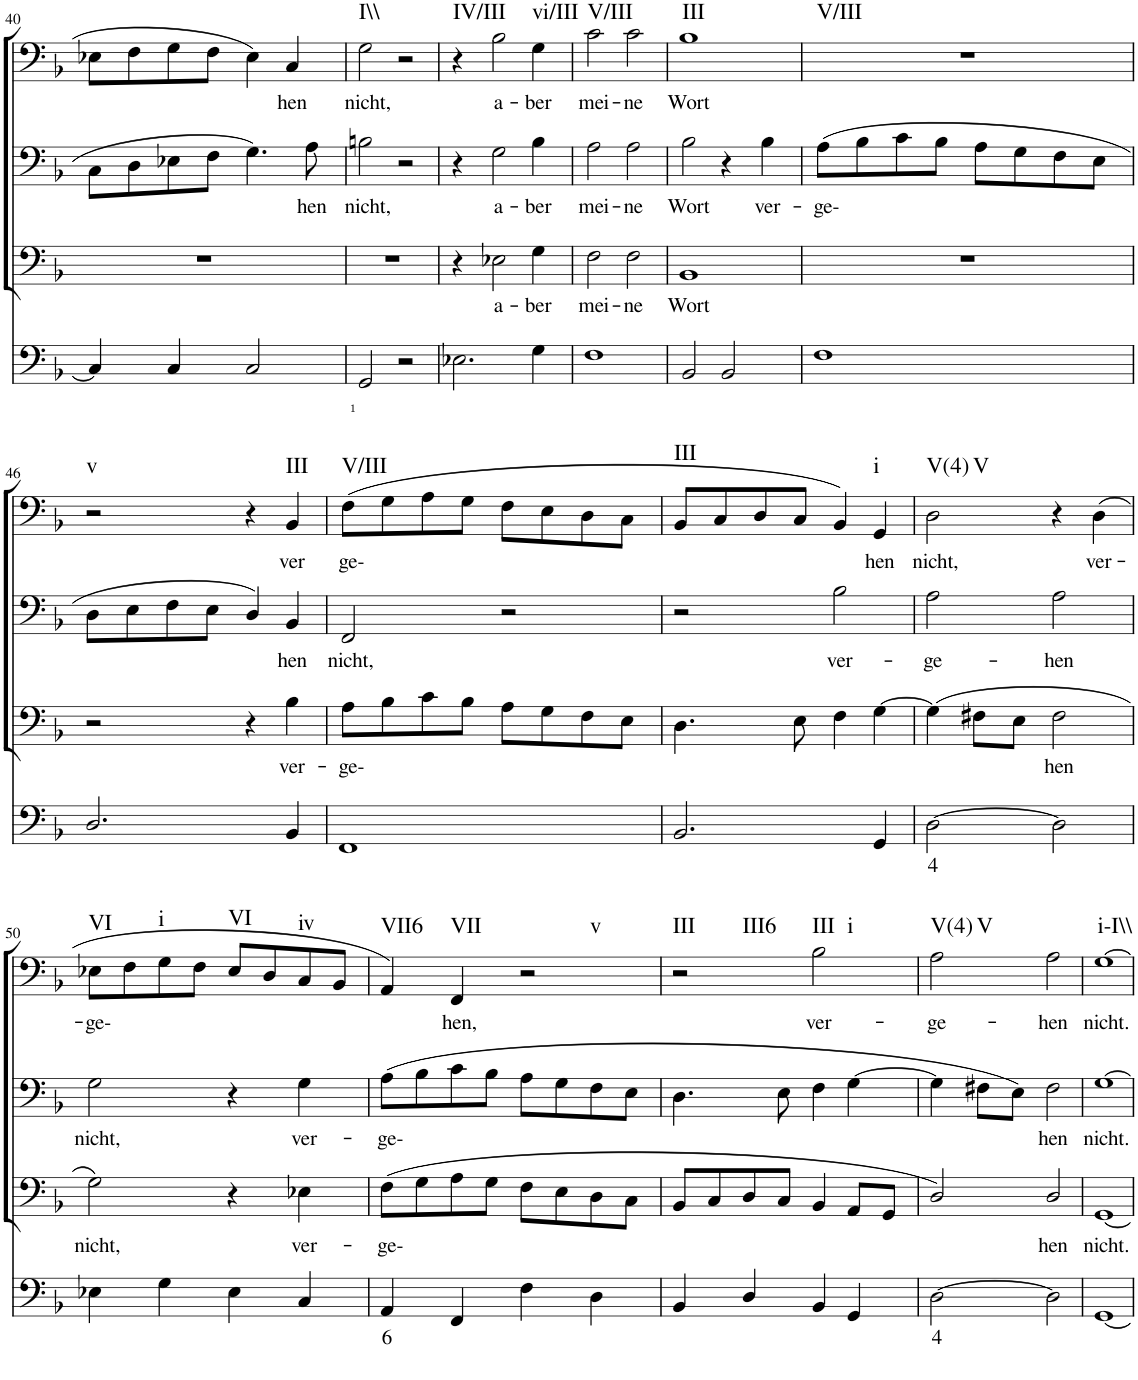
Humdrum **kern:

**kern	**text	**kern	**text	**kern	**text	**kern	**text	**harte
*part4	*part4	*part3	*part3	*part2	*part2	*part1	*part1	*part1
*staff4	*staff4	*staff3	*staff3	*staff2	*staff2	*staff1	*staff1	*
*I"Continuo	*	*I"Bass III	*	*I"Bass II	*	*I"Bass I	*	*
!!LO:PB:g=z
*clefF4	*	*clefF4	*	*clefF4	*	*clefF4	*	*
*k[b-]	*	*k[b-]	*	*k[b-]	*	*k[b-]	*	*
*M4/4	*	*M4/4	*	*M4/4	*	*M4/4	*	*
=40	=40	=40	=40	=40	=40	=40	=40	=40
4C/]	.	1r	.	8C\L	.	8E-X\L	.	.
.	.	.	.	8D\	.	8F\	.	.
4C/	.	.	.	8E-X\	.	8G\	.	.
.	.	.	.	8F\J	.	8F\J	.	.
2C/	.	.	.	4.G\	.	4E-\	.	.
!	!	!	!	!	!	!	!LO:LY:b	!
.	.	.	.	.	.	4C/	hen	.
!	!	!	!	!	!LO:LY:b	!	!	!
.	.	.	.	8A\	hen	.	.	.
=41	=41	=41	=41	=41	=41	=41	=41	=41
!LO:TX:b:t=1	!	!	!	!	!	!	!	!
!	!	!	!	!	!LO:LY:b	!	!LO:LY:b	!LO:H:kt=I\\
2GG/	.	1r	.	2Bn\	nicht,	2G\	nicht,	N
2r	.	.	.	2r	.	2r	.	.
=42	=42	=42	=42	=42	=42	=42	=42	=42
!	!	!	!	!	!	!	!	!LO:H:kt=IV/III
2.E-X\	.	4r	.	4r	.	4r	.	N
!	!	!	!LO:LY:b	!	!LO:LY:b	!	!LO:LY:b	!
.	.	2E-X\	a-	2G\	a-	2B-\	a-	.
!	!	!	!LO:LY:b	!	!LO:LY:b	!	!LO:LY:b	!LO:H:kt=vi/III
4G\	.	4G\	ber	4B-\	ber	4G\	ber	N
=43	=43	=43	=43	=43	=43	=43	=43	=43
!	!	!	!LO:LY:b	!	!LO:LY:b	!	!LO:LY:b	!LO:H:kt=V/III
1F	.	2F\	mei-	2A\	mei-	2c\	mei-	N
!	!	!	!LO:LY:b	!	!LO:LY:b	!	!LO:LY:b	!
.	.	2F\	ne	2A\	ne	2c\	ne	.
=44	=44	=44	=44	=44	=44	=44	=44	=44
!	!	!	!LO:LY:b	!	!LO:LY:b	!	!LO:LY:b	!LO:H:kt=III
2BB-/	.	1BB-	Wort	2B-\	Wort	1B-	Wort	N
2BB-/	.	.	.	4r	.	.	.	.
!	!	!	!	!	!LO:LY:b	!	!	!
.	.	.	.	4B-\	ver-	.	.	.
=45	=45	=45	=45	=45	=45	=45	=45	=45
!	!	!	!	!	!LO:LY:b	!	!	!LO:H:kt=V/III
1F	.	1r	.	(8A\L	ge-	1r	.	N
.	.	.	.	8B-\	.	.	.	.
.	.	.	.	8c\	.	.	.	.
.	.	.	.	8B-\J	.	.	.	.
.	.	.	.	8A\L	.	.	.	.
.	.	.	.	8G\	.	.	.	.
.	.	.	.	8F\	.	.	.	.
.	.	.	.	8E\J	.	.	.	.
!!LO:LB:g=z
=46	=46	=46	=46	=46	=46	=46	=46	=46
!	!	!	!	!	!	!	!	!LO:H:kt=v
2.D/	.	2r	.	8D\L	.	2r	.	N
.	.	.	.	8E\	.	.	.	.
.	.	.	.	8F\	.	.	.	.
.	.	.	.	8E\J	.	.	.	.
.	.	4r	.	4D/)	.	4r	.	.
!	!	!	!LO:LY:b	!	!LO:LY:b	!	!LO:LY:b	!LO:H:kt=III
4BB-/	.	4B-\	ver-	4BB-/	hen	4BB-/	ver	N
=47	=47	=47	=47	=47	=47	=47	=47	=47
!	!	!	!LO:LY:b	!	!LO:LY:b	!	!LO:LY:b	!LO:H:kt=V/III
1FF	.	8A\L	ge-	2FF/	nicht,	(8F\L	ge-	N
.	.	8B-\	.	.	.	8G\	.	.
.	.	8c\	.	.	.	8A\	.	.
.	.	8B-\J	.	.	.	8G\J	.	.
.	.	8A\L	.	2r	.	8F\L	.	.
.	.	8G\	.	.	.	8E\	.	.
.	.	8F\	.	.	.	8D\	.	.
.	.	8E\J	.	.	.	8C\J	.	.
=48	=48	=48	=48	=48	=48	=48	=48	=48
!	!	!	!	!	!	!	!	!LO:H:kt=III
2.BB-/	.	4.D\	.	2r	.	8BB-/L	.	N
.	.	.	.	.	.	8C/	.	.
.	.	.	.	.	.	8D/	.	.
.	.	8E\	.	.	.	8C/J	.	.
!	!	!	!	!	!LO:LY:b	!	!	!
.	.	4F\	.	2B-\	ver-	4BB-/)	.	.
!	!	!	!	!	!	!	!LO:LY:b	!LO:H:kt=i
4GG/	.	[4G\	.	.	.	4GG/	hen	N
=49	=49	=49	=49	=49	=49	=49	=49	=49
!	!LO:LY:b	!	!	!	!LO:LY:b	!	!LO:LY:b	!LO:H:n=1:kt=V(4)
!	!	!	!	!	!	!	!	!LO:H:n=2:kt=V
[2D\	4	(4G\]	.	2A\	ge-	2D\	nicht,	N N
.	.	8F#X\L	.	.	.	.	.	.
.	.	8E\J	.	.	.	.	.	.
!	!	!	!LO:LY:b	!	!LO:LY:b	!	!	!
2D\]	.	2F#\	hen	2A\	hen	4r	.	.
!	!	!	!	!	!	!	!LO:LY:b	!
.	.	.	.	.	.	(4D\	ver-	.
!!LO:LB:g=z
=50	=50	=50	=50	=50	=50	=50	=50	=50
!	!	!	!LO:LY:b	!	!LO:LY:b	!	!LO:LY:b	!LO:H:kt=VI
4E-X\	.	2G\)	nicht,	2G\	nicht,	8E-X\L	ge-	N
.	.	.	.	.	.	8F\	.	.
!	!	!	!	!	!	!	!	!LO:H:kt=i
4G\	.	.	.	.	.	8G\	.	N
.	.	.	.	.	.	8F\J	.	.
!	!	!	!	!	!	!	!	!LO:H:kt=VI
4E-\	.	4r	.	4r	.	8E-/L	.	N
.	.	.	.	.	.	8D/	.	.
!	!	!	!LO:LY:b	!	!LO:LY:b	!	!	!LO:H:kt=iv
4C/	.	4E-X\	ver-	4G\	ver-	8C/	.	N
.	.	.	.	.	.	8BB-/J	.	.
=51	=51	=51	=51	=51	=51	=51	=51	=51
!	!LO:LY:b	!	!LO:LY:b	!	!LO:LY:b	!	!	!LO:H:kt=VII6
4AA/	6	(8F\L	ge-	(8A\L	ge-	4AA/)	.	N
.	.	8G\	.	8B-\	.	.	.	.
!	!	!	!	!	!	!	!LO:LY:b	!LO:H:kt=VII
4FF/	.	8A\	.	8c\	.	4FF/	hen,	N
.	.	8G\J	.	8B-\J	.	.	.	.
!	!	!	!	!	!	!	!	!LO:H:kt=v
4F\	.	8F\L	.	8A\L	.	2r	.	N
.	.	8E\	.	8G\	.	.	.	.
4D\	.	8D\	.	8F\	.	.	.	.
.	.	8C\J	.	8E\J	.	.	.	.
=52	=52	=52	=52	=52	=52	=52	=52	=52
!	!	!	!	!	!	!	!	!LO:H:n=1:kt=III
!	!	!	!	!	!	!	!	!LO:H:n=2:kt=III6
4BB-/	.	8BB-/L	.	4.D\	.	2r	.	N N
.	.	8C/	.	.	.	.	.	.
4D/	.	8D/	.	.	.	.	.	.
.	.	8C/J	.	8E\	.	.	.	.
!	!	!	!	!	!	!	!LO:LY:b	!LO:H:n=1:kt=III
!	!	!	!	!	!	!	!	!LO:H:n=2:kt=i
4BB-/	.	4BB-/	.	4F\	.	2B-\	ver-	N N
4GG/	.	8AA/L	.	[4G\	.	.	.	.
.	.	8GG/J	.	.	.	.	.	.
=53	=53	=53	=53	=53	=53	=53	=53	=53
!	!LO:LY:b	!	!	!	!	!	!LO:LY:b	!LO:H:n=1:kt=V(4)
!	!	!	!	!	!	!	!	!LO:H:n=2:kt=V
[2D\	4	2D/)	.	4G\]	.	2A\	ge-	N N
.	.	.	.	8F#X\L	.	.	.	.
.	.	.	.	8E\J)	.	.	.	.
!	!	!	!LO:LY:b	!	!LO:LY:b	!	!LO:LY:b	!
2D\]	.	2D/	hen	2F#\	hen	2A\	hen	.
=54	=54	=54	=54	=54	=54	=54	=54	=54
!	!	!	!LO:LY:b	!	!LO:LY:b	!	!LO:LY:b	!LO:H:kt=i-I\\
[1GG	.	[1GG	nicht.	[1G	nicht.	[1G	nicht.	N
=	=	=	=	=	=	=	=	=
*-	*-	*-	*-	*-	*-	*-	*-	*-
